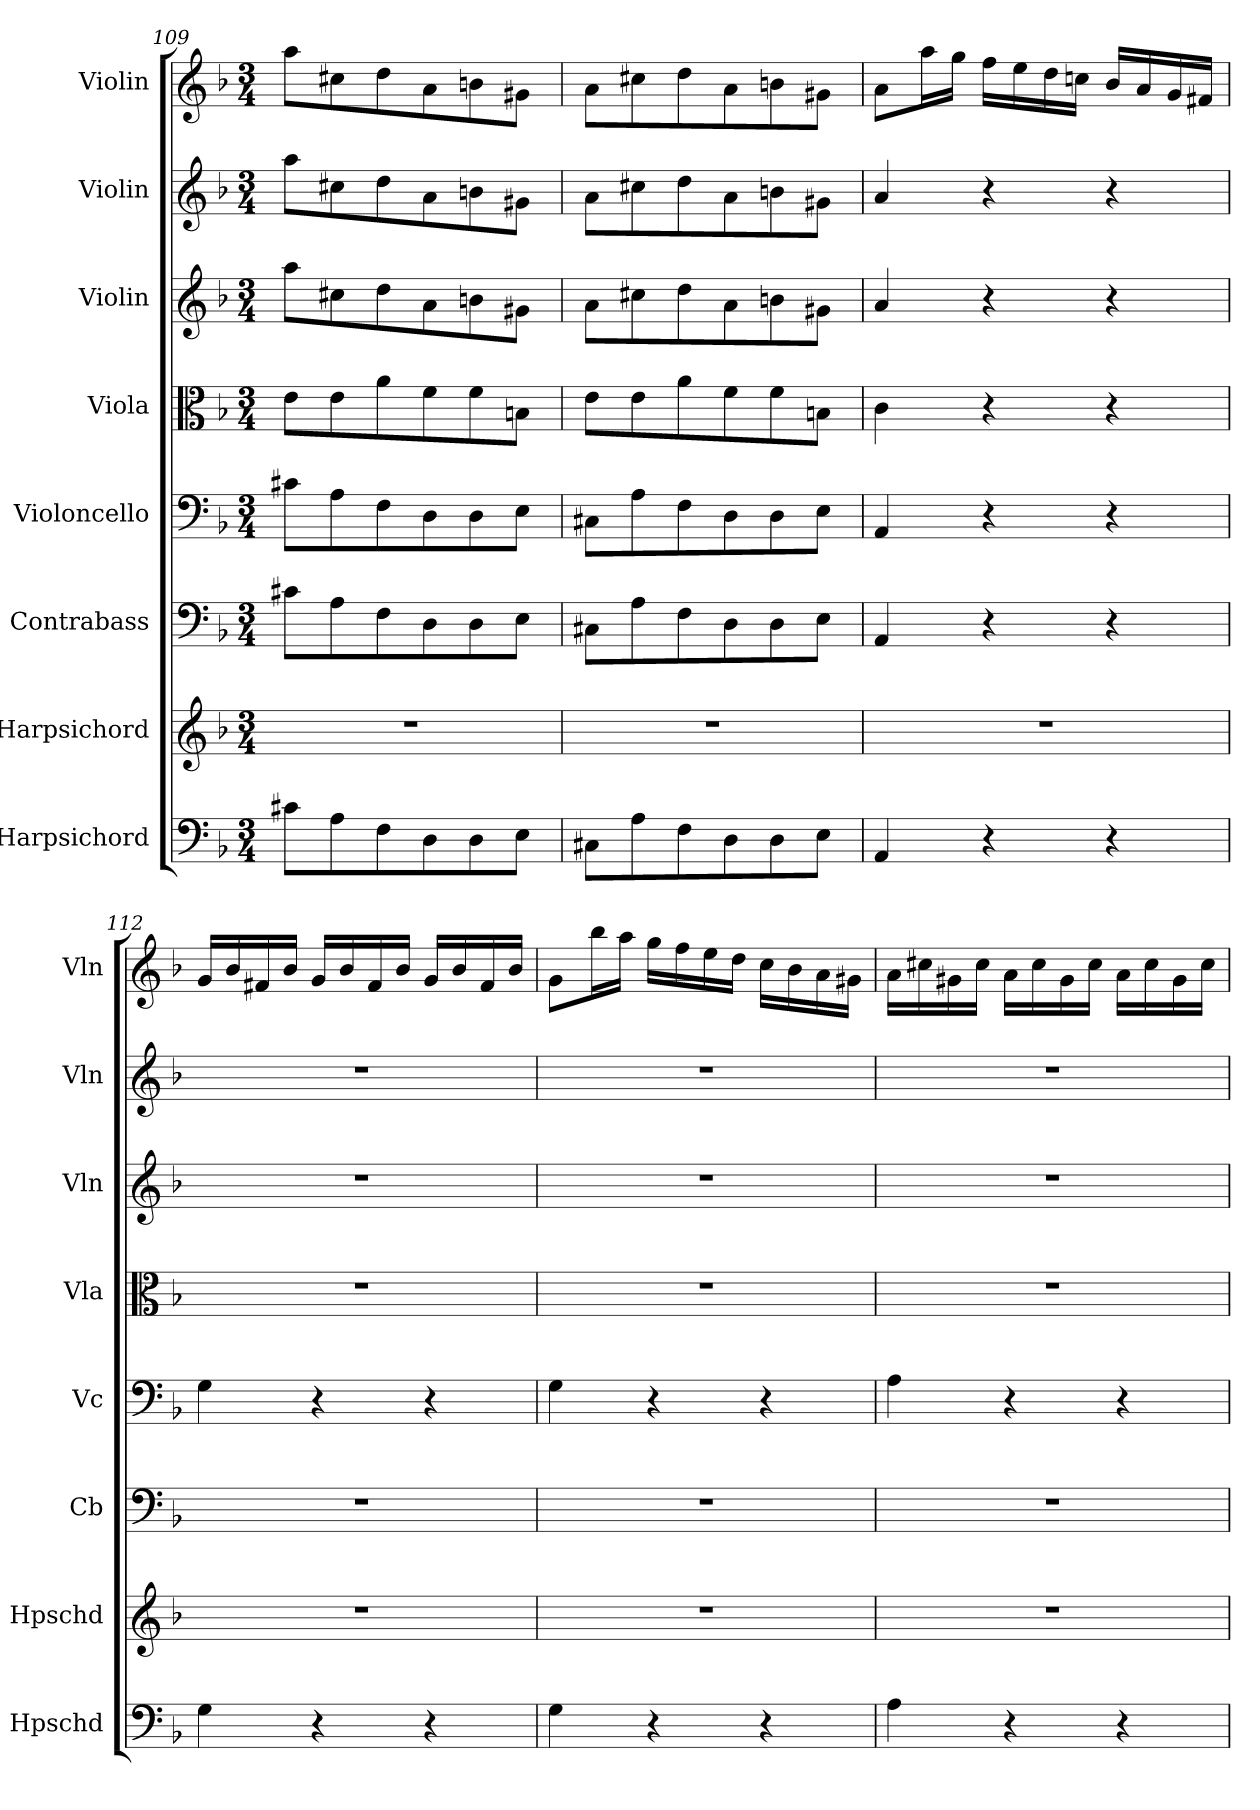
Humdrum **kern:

**kern	**kern	**kern	**kern	**kern	**kern	**kern	**kern
*part8	*part7	*part6	*part5	*part4	*part3	*part2	*part1
*staff8	*staff7	*staff6	*staff5	*staff4	*staff3	*staff2	*staff1
*I"Harpsichord	*I"Harpsichord	*I"Contrabass	*I"Violoncello	*I"Viola	*I"Violin	*I"Violin	*I"Violin
*I'Hpschd	*I'Hpschd	*I'Cb	*I'Vc	*I'Vla	*I'Vln	*I'Vln	*I'Vln
*clefF4	*clefG2	*clefF4	*clefF4	*clefC3	*clefG2	*clefG2	*clefG2
*k[b-]	*k[b-]	*k[b-]	*k[b-]	*k[b-]	*k[b-]	*k[b-]	*k[b-]
*M3/4	*M3/4	*M3/4	*M3/4	*M3/4	*M3/4	*M3/4	*M3/4
=109	=109	=109	=109	=109	=109	=109	=109
8c#X\L	2.r	8c#X\L	8c#X\L	8e\L	8aa\L	8aa\L	8aa\L
8A\	.	8A\	8A\	8e\	8cc#X\	8cc#X\	8cc#X\
8F\	.	8F\	8F\	8a\	8dd\	8dd\	8dd\
8D\	.	8D\	8D\	8f\	8a\	8a\	8a\
8D\	.	8D\	8D\	8f\	8bn\	8bn\	8bn\
8E\J	.	8E\J	8E\J	8Bn\J	8g#X\J	8g#X\J	8g#X\J
=110	=110	=110	=110	=110	=110	=110	=110
8C#X\L	2.r	8C#X\L	8C#X\L	8e\L	8a\L	8a\L	8a\L
8A\	.	8A\	8A\	8e\	8cc#X\	8cc#X\	8cc#X\
8F\	.	8F\	8F\	8a\	8dd\	8dd\	8dd\
8D\	.	8D\	8D\	8f\	8a\	8a\	8a\
8D\	.	8D\	8D\	8f\	8bn\	8bn\	8bn\
8E\J	.	8E\J	8E\J	8Bn\J	8g#X\J	8g#X\J	8g#X\J
=111	=111	=111	=111	=111	=111	=111	=111
4AA/	2.r	4AA/	4AA/	4c\	4a/	4a/	8a\L
.	.	.	.	.	.	.	16aa\L
.	.	.	.	.	.	.	16gg\JJ
4r	.	4r	4r	4r	4r	4r	16ff\LL
.	.	.	.	.	.	.	16ee\
.	.	.	.	.	.	.	16dd\
.	.	.	.	.	.	.	16ccn\JJ
4r	.	4r	4r	4r	4r	4r	16b-/LL
.	.	.	.	.	.	.	16a/
.	.	.	.	.	.	.	16g/
.	.	.	.	.	.	.	16f#X/JJ
=112	=112	=112	=112	=112	=112	=112	=112
4G\	2.r	2.r	4G\	2.r	2.r	2.r	16g/LL
.	.	.	.	.	.	.	16b-/
.	.	.	.	.	.	.	16f#X/
.	.	.	.	.	.	.	16b-/JJ
4r	.	.	4r	.	.	.	16g/LL
.	.	.	.	.	.	.	16b-/
.	.	.	.	.	.	.	16f#/
.	.	.	.	.	.	.	16b-/JJ
4r	.	.	4r	.	.	.	16g/LL
.	.	.	.	.	.	.	16b-/
.	.	.	.	.	.	.	16f#/
.	.	.	.	.	.	.	16b-/JJ
=113	=113	=113	=113	=113	=113	=113	=113
4G\	2.r	2.r	4G\	2.r	2.r	2.r	8g\L
.	.	.	.	.	.	.	16bb-\L
.	.	.	.	.	.	.	16aa\JJ
4r	.	.	4r	.	.	.	16gg\LL
.	.	.	.	.	.	.	16ff\
.	.	.	.	.	.	.	16ee\
.	.	.	.	.	.	.	16dd\JJ
4r	.	.	4r	.	.	.	16cc\LL
.	.	.	.	.	.	.	16b-\
.	.	.	.	.	.	.	16a\
.	.	.	.	.	.	.	16g#X\JJ
=114	=114	=114	=114	=114	=114	=114	=114
4A\	2.r	2.r	4A\	2.r	2.r	2.r	16a\LL
.	.	.	.	.	.	.	16cc#X\
.	.	.	.	.	.	.	16g#X\
.	.	.	.	.	.	.	16cc#\JJ
4r	.	.	4r	.	.	.	16a\LL
.	.	.	.	.	.	.	16cc#\
.	.	.	.	.	.	.	16g#\
.	.	.	.	.	.	.	16cc#\JJ
4r	.	.	4r	.	.	.	16a\LL
.	.	.	.	.	.	.	16cc#\
.	.	.	.	.	.	.	16g#\
.	.	.	.	.	.	.	16cc#\JJ
=	=	=	=	=	=	=	=
*-	*-	*-	*-	*-	*-	*-	*-
